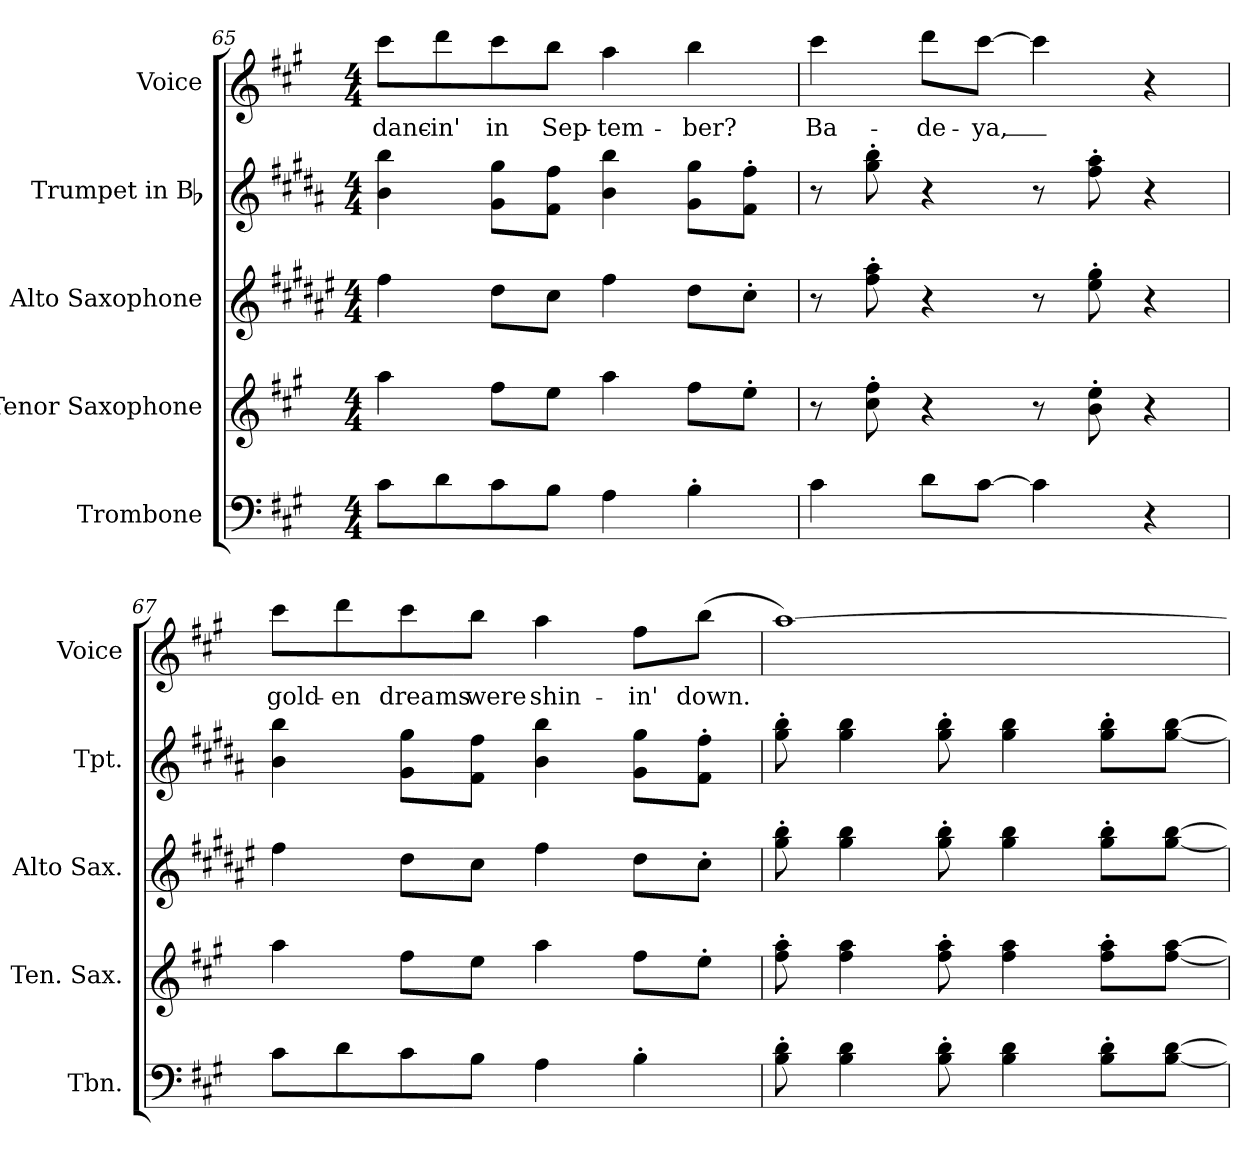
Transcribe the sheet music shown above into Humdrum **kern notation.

**kern	**kern	**kern	**kern	**kern	**text
*part5	*part4	*part3	*part2	*part1	*part1
*staff5	*staff4	*staff3	*staff2	*staff1	*staff1
*I"Trombone	*I"Tenor Saxophone	*I"Alto Saxophone	*I"Trumpet in Bb	*I"Voice	*
*I'Tbn.	*I'Ten. Sax.	*I'Alto Sax.	*I'Tpt.	*I'Voice	*
!!LO:PB:g=z
*clefF4	*clefG2	*clefG2	*clefG2	*clefG2	*
*	*ITrd8c14	*ITrd5c9	*ITrd1c2	*	*
*k[f#c#g#]	*k[f#c#g#]	*k[f#c#g#]	*k[f#c#g#]	*k[f#c#g#]	*
*A:	*A:	*A:	*A:	*A:	*
*M4/4	*M4/4	*M4/4	*M4/4	*M4/4	*
=65	=65	=65	=65	=65	=65
!	!	!	!	!	!LO:LY:b:color=#000000
8c#i\L	4ai\	4ai\	4ai\ 4aai	8ccc#i\L	danc-
!	!	!	!	!	!LO:LY:b:color=#000000
8di\	.	.	.	8dddi\	in'
!	!	!	!	!	!LO:LY:b:color=#000000
8c#i\	8f#i\L	8f#i\L	8f#i\ 8ff#iL	8ccc#i\	in
!	!	!	!	!	!LO:LY:b:color=#000000
8Bi\J	8ei\J	8ei\J	8ei\ 8eeiJ	8bbi\J	Sep-
!	!	!	!	!	!LO:LY:b:color=#000000
4Ai\	4ai\	4ai\	4ai\ 4aai	4aai\	tem-
!	!	!	!	!	!LO:LY:b:color=#000000
4B'i\	8f#i\L	8f#i\L	8f#i\ 8ff#iL	4bbi\	ber?
.	8e'i\J	8e'i\J	8ei\' 8eei'J	.	.
=66	=66	=66	=66	=66	=66
!	!	!	!	!	!LO:LY:b:color=#000000
4c#i\	8r	8r	8r	4ccc#i\	Ba-
.	8c#i\' 8f#i'	8ai\' 8cc#i'	8ff#i\' 8aai'	.	.
!	!	!	!	!	!LO:LY:b:color=#000000
8di\L	4r	4r	4r	8dddi\L	de-
!	!	!	!	!	!LO:LY:b:color=#000000
[8c#i\J	.	.	.	[8ccc#i\J	ya,_
4c#i\]	8r	8r	8r	4ccc#i\]	.
.	8Bi\' 8ei'	8g#i\' 8bi'	8eei\' 8gg#i'	.	.
4r	4r	4r	4r	4r	.
=67	=67	=67	=67	=67	=67
!	!	!	!	!	!LO:LY:b:color=#000000
8c#i\L	4ai\	4ai\	4ai\ 4aai	8ccc#i\L	gold-
!	!	!	!	!	!LO:LY:b:color=#000000
8di\	.	.	.	8dddi\	en
!	!	!	!	!	!LO:LY:b:color=#000000
8c#i\	8f#i\L	8f#i\L	8f#i\ 8ff#iL	8ccc#i\	dreams
!	!	!	!	!	!LO:LY:b:color=#000000
8Bi\J	8ei\J	8ei\J	8ei\ 8eeiJ	8bbi\J	were
!	!	!	!	!	!LO:LY:b:color=#000000
4Ai\	4ai\	4ai\	4ai\ 4aai	4aai\	shin-
!	!	!	!	!	!LO:LY:b:color=#000000
4B'i\	8f#i\L	8f#i\L	8f#i\ 8ff#iL	8ff#i\L	in'
!	!	!	!	!	!LO:LY:b:color=#000000
.	8e'i\J	8e'i\J	8ei\' 8eei'J	(8bbi\J	down.
!!LO:LB:g=z
=68	=68	=68	=68	=68	=68
8Bi\' 8di'	8f#i\' 8ai'	8bi\' 8ddi'	8ff#i\' 8aai'	[1aai)	.
4Bi\ 4di	4f#i\ 4ai	4bi\ 4ddi	4ff#i\ 4aai	.	.
8Bi\' 8di'	8f#i\' 8ai'	8bi\' 8ddi'	8ff#i\' 8aai'	.	.
4Bi\ 4di	4f#i\ 4ai	4bi\ 4ddi	4ff#i\ 4aai	.	.
8Bi\' 8di'L	8f#i\' 8ai'L	8bi\' 8ddi'L	8ff#i\' 8aai'L	.	.
[8Bi\ [8diJ	[8f#i\ [8aiJ	[8bi\ [8ddiJ	[8ff#i\ [8aaiJ	.	.
=	=	=	=	=	=
*-	*-	*-	*-	*-	*-
